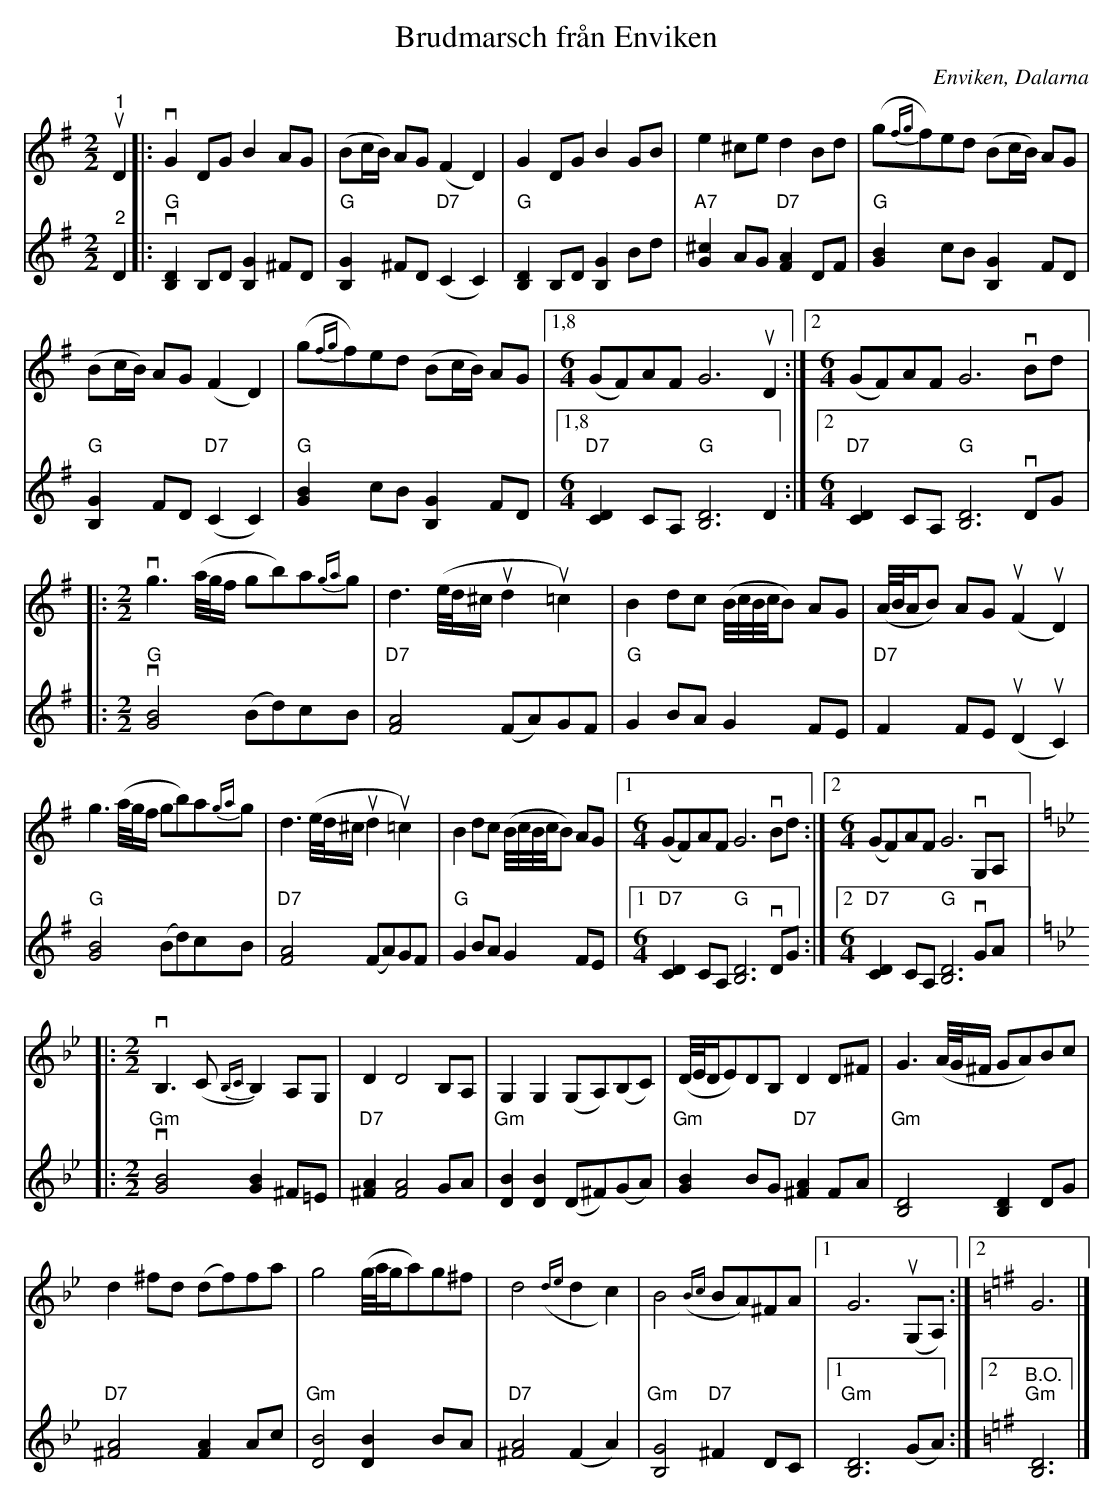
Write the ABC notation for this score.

X:1
T:Brudmarsch från Enviken
O:Enviken, Dalarna
L:1/8
M:2/2
K:G
V:1
"^1"u D2 |:v G2 DG B2 AG | (Bc/B/) AG (F2 D2) | G2 DG B2 GB |  e2 ^ce d2 Bd | (g{fg}f)ed (Bc/B/) AG |
(Bc/B/) AG (F2 D2) | (g{fg}f)ed (Bc/B/) AG |1,8[M:6/4] (GF)AF G6u D2 :|2 [M:6/4] (GF)AF G6v Bd |:
[M:2/2]v g3 (a/4g/4f/ gb)a{ga}g | d3 (e/4d/4^c/u d2u =c2) | B2 dc (B/4c/4B/4c/4B) AG | (A/4B/4A/B) AGu (F2u D2) |
g3 (a/4g/4f/ gb)a{ga}g | d3 (e/4d/4^c/u d2u =c2) | B2 dc (B/4c/4B/4c/4B) AG |1 [M:6/4] (GF)AF G6v Bd :|2[M:6/4] (GF)AF G6v G,A, |:
[K:Bb][M:2/2]v B,3 (C{B,C} B,2) A,G, | D2 D4 B,A, | G,2 G,2 (G,A,)(B,C) | (D/4E/4D/E)DB, D2 D^F | G3 (A/4G/4^F/ GA)Bc |
d2 ^fd (df)fa | g4 (g/4a/4g/a)g^f | d4({de} d2 c2) | B4({Bc} BA)^FA |1 G6u (G,A,) :|2[K:G] G6 |]
V:2
"^2" D2 |:v "G"[B,D]2 B,D [B,G]2 ^FD |"G" [B,G]2 ^FD "D7"  (C2 C2) |"G" [B,D]2 B,D [B,G]2 Bd | "A7" [G^c]2 AG "D7" [FA]2 DF |"G" [GB]2 cB [B,G]2 FD |
"G" [B,G]2 FD "D7" (C2 C2) |"G" [GB]2 cB [B,G]2 FD |1,8 [M:6/4] "D7" [CD]2 CA, "G" [B,D]6 D2 :|2[M:6/4]"D7" [CD]2 CA, "G" [B,D]6v DG |:
[M:2/2]"G"v [GB]4 (Bd)cB | "D7" [FA]4 (FA)GF |"G" G2 BA G2 FE |"D7" F2 FEu (D2u C2) |
"G" [GB]4 (Bd)cB | "D7" [FA]4 (FA)GF |"G" G2 BA G2 FE |1[M:6/4]"D7" [CD]2 CA, "G"[B,D]6v DG :|2 [M:6/4] "D7" [CD]2 CA, "G" [B,D]6v GA |:
[K:Bb][M:2/2]"Gm"v [GB]4 [GB]2 ^F=E |"D7" [^FA]2 [FA]4 GA | "Gm" [DB]2 [DB]2 (D^F)(GA) |"Gm" [GB]2 BG"D7" [^FA]2 FA |
"Gm" [B,D]4 [B,D]2 DG | "D7" [^FA]4 [FA]2 Ac | "Gm" [DB]4 [DB]2 BA | "D7"[^FA]4 (F2 A2) |"Gm" [B,G]4 "D7" ^F2 DC |1 "Gm" [B,D]6 (GA) :|2 [K:G]"^B.O." "Gm" [B,D]6 |]
